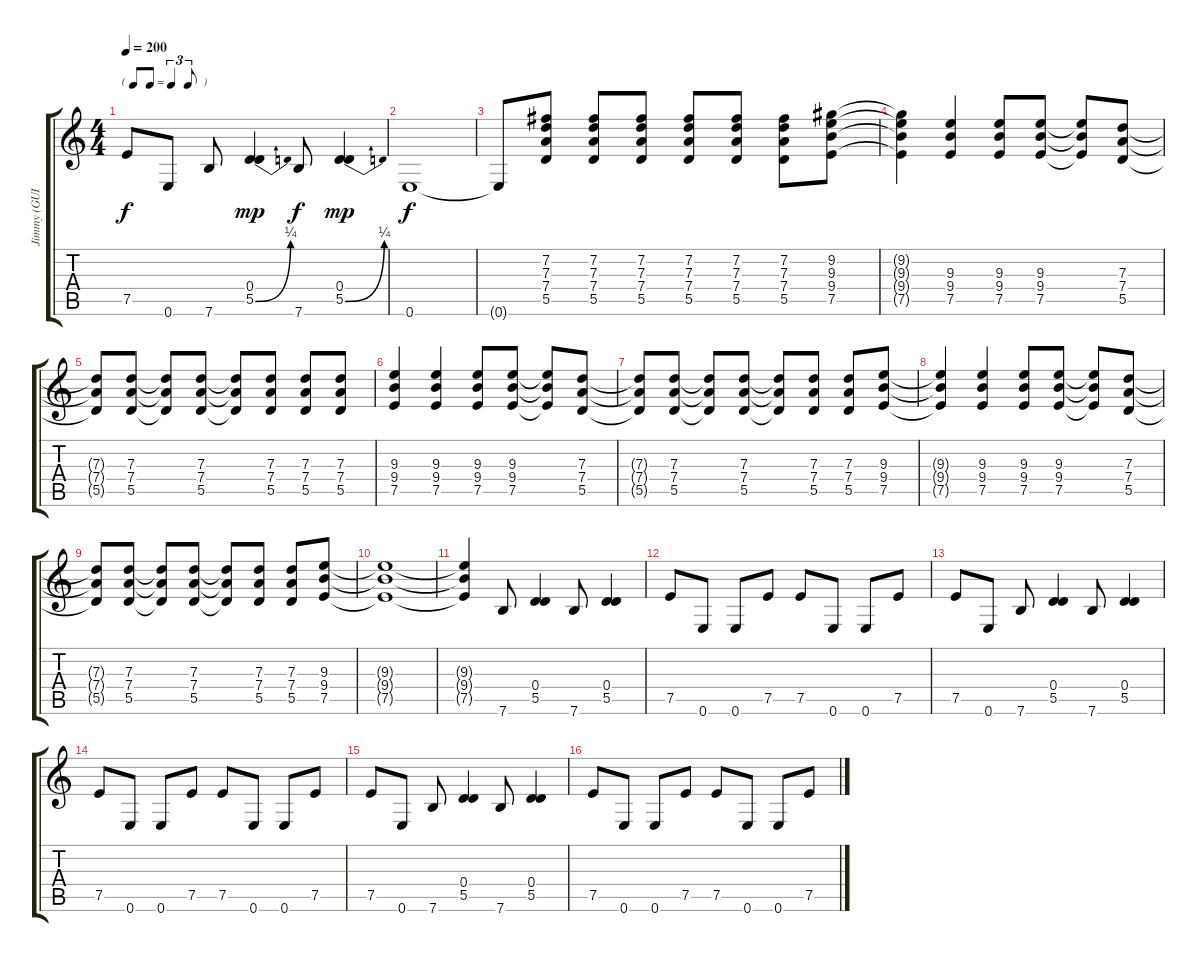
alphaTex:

\track ("Jimmy (GUITAR)" "Jimmy (GUI") {instrument distortionguitar}
\staff {score tabs}
\tuning (E4 B3 G3 D3 A2 E2) {hide}
\ts (4 4)
\tf triplet8th
\tempo 200
\clef g2
\ks c
7.5.8{dy f} 0.6.8 7.6.8 (0.4 5.5{be (bend 0 0 60 1)}).4{dy mp} 7.6.8{dy f} (0.4 5.5{be (bend 0 0 60 1)}).4{dy mp} |
0.6.1{dy f} |
0.6{t}.8 (7.2 7.3 7.4 5.5).8 (7.2 7.3 7.4 5.5).8 (7.2 7.3 7.4 5.5).8 (7.2 7.3 7.4 5.5).8 (7.2 7.3 7.4 5.5).8 (7.2 7.3 7.4 5.5).8 (9.2 9.3 9.4 7.5).8 |
(9.2{t} 9.3{t} 9.4{t} 7.5{t}).4 (9.3 9.4 7.5).4 (9.3 9.4 7.5).8 (9.3 9.4 7.5).8 (9.3{t} 9.4{t} 7.5{t}).8 (7.3 7.4 5.5).8 |
(7.3{t} 7.4{t} 5.5{t}).8 (7.3 7.4 5.5).8 (7.3{t} 7.4{t} 5.5{t}).8 (7.3 7.4 5.5).8 (7.3{t} 7.4{t} 5.5{t}).8 (7.3 7.4 5.5).8 (7.3 7.4 5.5).8 (7.3 7.4 5.5).8 |
(9.3 9.4 7.5).4 (9.3 9.4 7.5).4 (9.3 9.4 7.5).8 (9.3 9.4 7.5).8 (9.3{t} 9.4{t} 7.5{t}).8 (7.3 7.4 5.5).8 |
(7.3{t} 7.4{t} 5.5{t}).8 (7.3 7.4 5.5).8 (7.3{t} 7.4{t} 5.5{t}).8 (7.3 7.4 5.5).8 (7.3{t} 7.4{t} 5.5{t}).8 (7.3 7.4 5.5).8 (7.3 7.4 5.5).8 (9.3 9.4 7.5).8 |
(9.3{t} 9.4{t} 7.5{t}).4 (9.3 9.4 7.5).4 (9.3 9.4 7.5).8 (9.3 9.4 7.5).8 (9.3{t} 9.4{t} 7.5{t}).8 (7.3 7.4 5.5).8 |
(7.3{t} 7.4{t} 5.5{t}).8 (7.3 7.4 5.5).8 (7.3{t} 7.4{t} 5.5{t}).8 (7.3 7.4 5.5).8 (7.3{t} 7.4{t} 5.5{t}).8 (7.3 7.4 5.5).8 (7.3 7.4 5.5).8 (9.3 9.4 7.5).8 |
(9.3{t} 9.4{t} 7.5{t}).1 |
(9.3{t} 9.4{t} 7.5{t}).4 7.6.8 (0.4 5.5).4 7.6.8 (0.4 5.5).4 |
7.5.8 0.6.8 0.6.8 7.5.8 7.5.8 0.6.8 0.6.8 7.5.8 |
7.5.8 0.6.8 7.6.8 (0.4 5.5).4 7.6.8 (0.4 5.5).4 |
7.5.8 0.6.8 0.6.8 7.5.8 7.5.8 0.6.8 0.6.8 7.5.8 |
7.5.8 0.6.8 7.6.8 (0.4 5.5).4 7.6.8 (0.4 5.5).4 |
7.5.8 0.6.8 0.6.8 7.5.8 7.5.8 0.6.8 0.6.8 7.5.8
